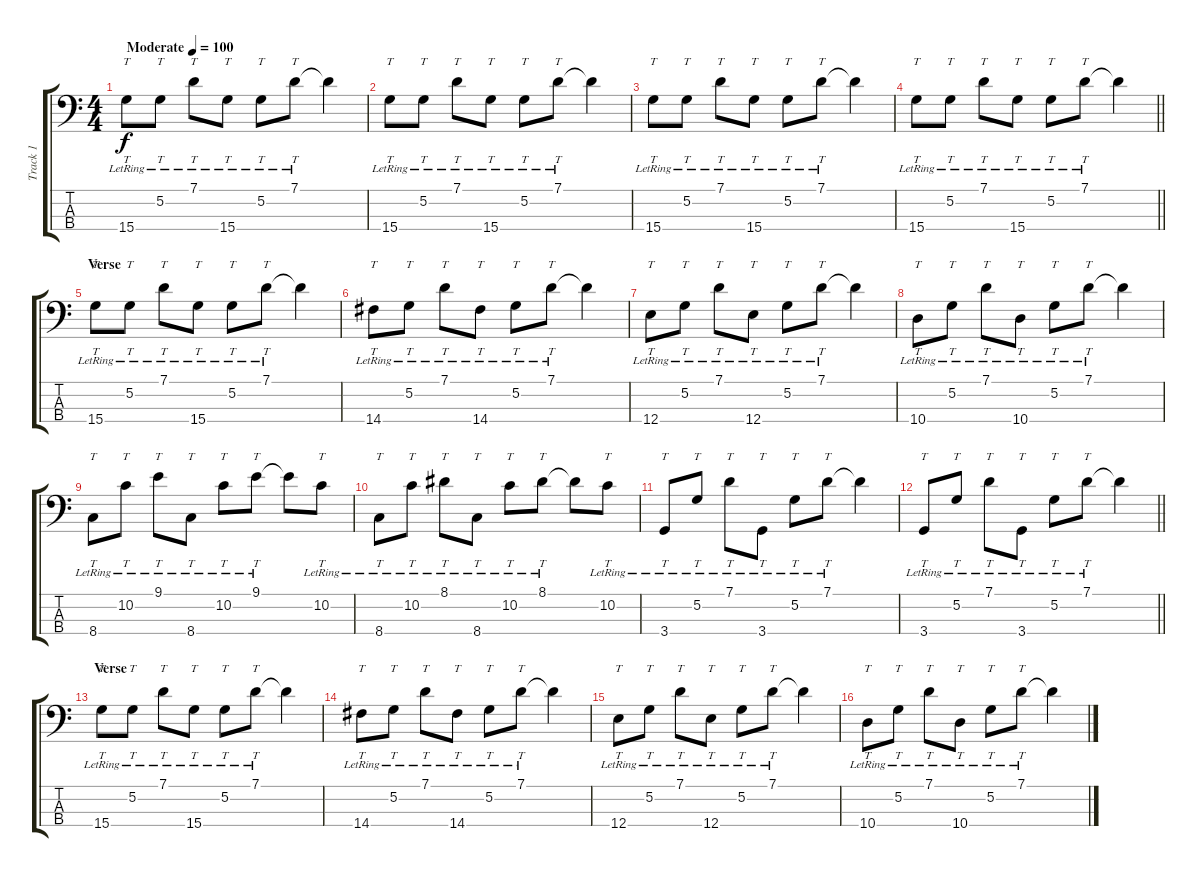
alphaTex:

\track ("Track 1" "Track 1") {instrument electricbassfinger}
\staff {score tabs}
\tuning (G2 D2 A1 E1) {hide}
\ts (4 4)
\tempo (100 "Moderate")
\clef f4
\ks c
15.4{lr}.8{tt dy f instrument electricbassfinger} 5.2{lr}.8{tt} 7.1{lr}.8{tt} 15.4{lr}.8{tt} 5.2{lr}.8{tt} 7.1{lr}.8{tt} 7.1{t}.4 |
15.4{lr}.8{tt} 5.2{lr}.8{tt} 7.1{lr}.8{tt} 15.4{lr}.8{tt} 5.2{lr}.8{tt} 7.1{lr}.8{tt} 7.1{t}.4 |
15.4{lr}.8{tt} 5.2{lr}.8{tt} 7.1{lr}.8{tt} 15.4{lr}.8{tt} 5.2{lr}.8{tt} 7.1{lr}.8{tt} 7.1{t}.4 |
\barLineRight lightlight
15.4{lr}.8{tt} 5.2{lr}.8{tt} 7.1{lr}.8{tt} 15.4{lr}.8{tt} 5.2{lr}.8{tt} 7.1{lr}.8{tt} 7.1{t}.4 |
\section ("" "Verse")
15.4{lr}.8{tt} 5.2{lr}.8{tt} 7.1{lr}.8{tt} 15.4{lr}.8{tt} 5.2{lr}.8{tt} 7.1{lr}.8{tt} 7.1{t}.4 |
14.4{lr}.8{tt} 5.2{lr}.8{tt} 7.1{lr}.8{tt} 14.4{lr}.8{tt} 5.2{lr}.8{tt} 7.1{lr}.8{tt} 7.1{t}.4 |
12.4{lr}.8{tt} 5.2{lr}.8{tt} 7.1{lr}.8{tt} 12.4{lr}.8{tt} 5.2{lr}.8{tt} 7.1{lr}.8{tt} 7.1{t}.4 |
10.4{lr}.8{tt} 5.2{lr}.8{tt} 7.1{lr}.8{tt} 10.4{lr}.8{tt} 5.2{lr}.8{tt} 7.1{lr}.8{tt} 7.1{t}.4 |
8.4{lr}.8{tt} 10.2{lr}.8{tt} 9.1{lr}.8{tt} 8.4{lr}.8{tt} 10.2{lr}.8{tt} 9.1{lr}.8{tt} 9.1{t}.8 10.2{lr}.8{tt} |
8.4{lr}.8{tt} 10.2{lr}.8{tt} 8.1{lr}.8{tt} 8.4{lr}.8{tt} 10.2{lr}.8{tt} 8.1{lr}.8{tt} 8.1{t}.8 10.2{lr}.8{tt} |
3.4{lr}.8{tt} 5.2{lr}.8{tt} 7.1{lr}.8{tt} 3.4{lr}.8{tt} 5.2{lr}.8{tt} 7.1{lr}.8{tt} 7.1{t}.4 |
\barLineRight lightlight
3.4{lr}.8{tt} 5.2{lr}.8{tt} 7.1{lr}.8{tt} 3.4{lr}.8{tt} 5.2{lr}.8{tt} 7.1{lr}.8{tt} 7.1{t}.4 |
\section ("" "Verse")
15.4{lr}.8{tt} 5.2{lr}.8{tt} 7.1{lr}.8{tt} 15.4{lr}.8{tt} 5.2{lr}.8{tt} 7.1{lr}.8{tt} 7.1{t}.4 |
14.4{lr}.8{tt} 5.2{lr}.8{tt} 7.1{lr}.8{tt} 14.4{lr}.8{tt} 5.2{lr}.8{tt} 7.1{lr}.8{tt} 7.1{t}.4 |
12.4{lr}.8{tt} 5.2{lr}.8{tt} 7.1{lr}.8{tt} 12.4{lr}.8{tt} 5.2{lr}.8{tt} 7.1{lr}.8{tt} 7.1{t}.4 |
10.4{lr}.8{tt} 5.2{lr}.8{tt} 7.1{lr}.8{tt} 10.4{lr}.8{tt} 5.2{lr}.8{tt} 7.1{lr}.8{tt} 7.1{t}.4
